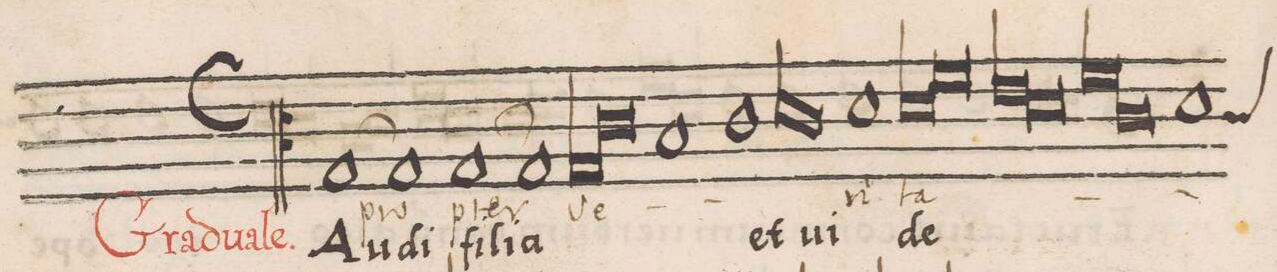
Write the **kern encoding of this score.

**kern	**text	**text
*I"TENOR	*	*
*clefC3	*	*
*k[]	*	*
*met(c)	*	*
*M2/1	*	*
1G	Au-	pro-
1G	-di	.
=2	=2	=2
1G	fi-	-pter
1G	-li-	ve-
=3	=3	=3
*lig	*	*
1G	-a	.
1c	.	.
*Xlig	*	*
=4	=4	=4
1B	.	.
1c	et	.
=5	=5	=5
*lig	*	*
1d	ui-	.
1c	.	.
*Xlig	*	*
=6	=6	=6
1d	.	-ri-
*lig	*	*
1d	-de	-ta-
=7	=7	=7
1f	.	.
*Xlig	*	*
*lig	*	*
1e	.	.
=8	=8	=8
1d	.	.
*Xlig	*	*
*lig	*	*
1f	.	.
=9	=9	=9
1c	.	.
*Xlig	*	*
*custos:c	*	*
1d	.	.
=10	=10	=10
*-	*-	*-
